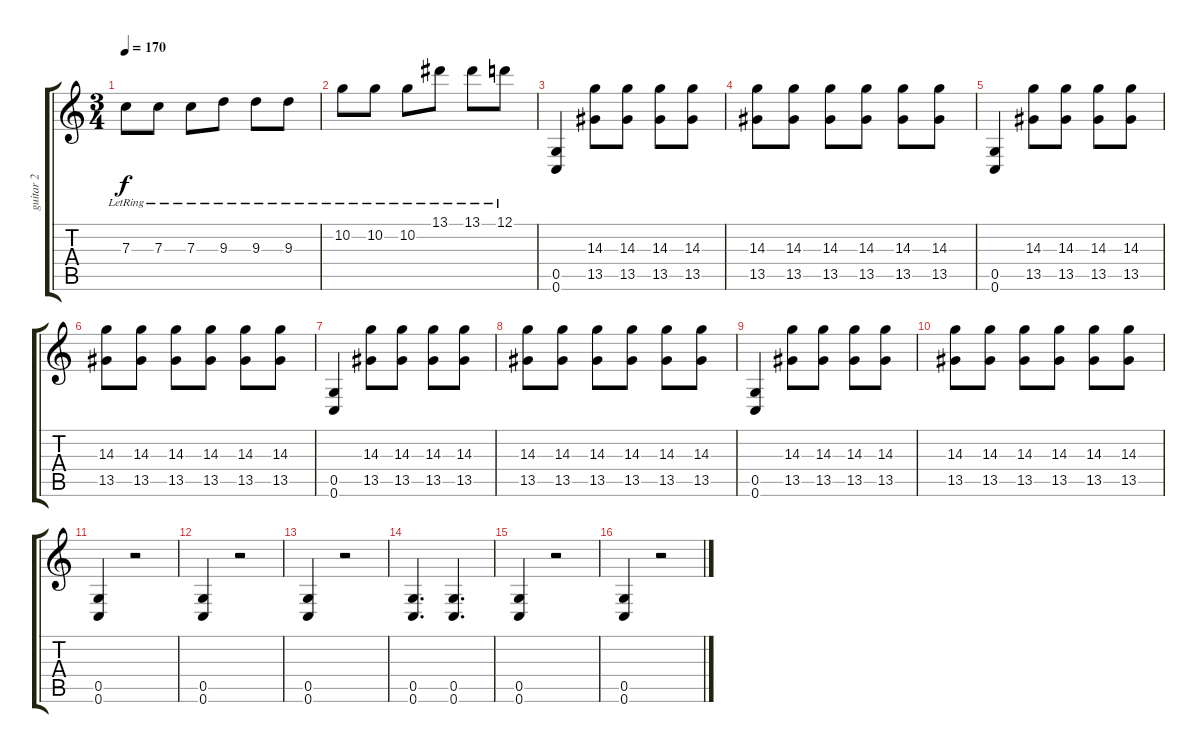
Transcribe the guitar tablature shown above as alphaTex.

\track ("guitar 2" "guitar 2") {instrument overdrivenguitar}
\staff {score tabs}
\tuning (D4 A3 F3 C3 G2 C2) {hide}
\ts (3 4)
\tempo 170
\clef g2
\ks c
7.3{lr}.8{dy f} 7.3{lr}.8 7.3{lr}.8 9.3{lr}.8 9.3{lr}.8 9.3{lr}.8 |
10.2{lr}.8 10.2{lr}.8 10.2{lr}.8 13.1{lr}.8 13.1{lr}.8 12.1{lr}.8 |
(0.5 0.6).4 (14.3 13.5).8 (14.3 13.5).8 (14.3 13.5).8 (14.3 13.5).8 |
(14.3 13.5).8 (14.3 13.5).8 (14.3 13.5).8 (14.3 13.5).8 (14.3 13.5).8 (14.3 13.5).8 |
(0.5 0.6).4 (14.3 13.5).8 (14.3 13.5).8 (14.3 13.5).8 (14.3 13.5).8 |
(14.3 13.5).8 (14.3 13.5).8 (14.3 13.5).8 (14.3 13.5).8 (14.3 13.5).8 (14.3 13.5).8 |
(0.5 0.6).4 (14.3 13.5).8 (14.3 13.5).8 (14.3 13.5).8 (14.3 13.5).8 |
(14.3 13.5).8 (14.3 13.5).8 (14.3 13.5).8 (14.3 13.5).8 (14.3 13.5).8 (14.3 13.5).8 |
(0.5 0.6).4 (14.3 13.5).8 (14.3 13.5).8 (14.3 13.5).8 (14.3 13.5).8 |
(14.3 13.5).8 (14.3 13.5).8 (14.3 13.5).8 (14.3 13.5).8 (14.3 13.5).8 (14.3 13.5).8 |
(0.5 0.6).4 r.2 |
(0.5 0.6).4 r.2 |
(0.5 0.6).4 r.2 |
(0.5 0.6).4{d} (0.5 0.6).4{d} |
(0.5 0.6).4 r.2 |
(0.5 0.6).4 r.2
